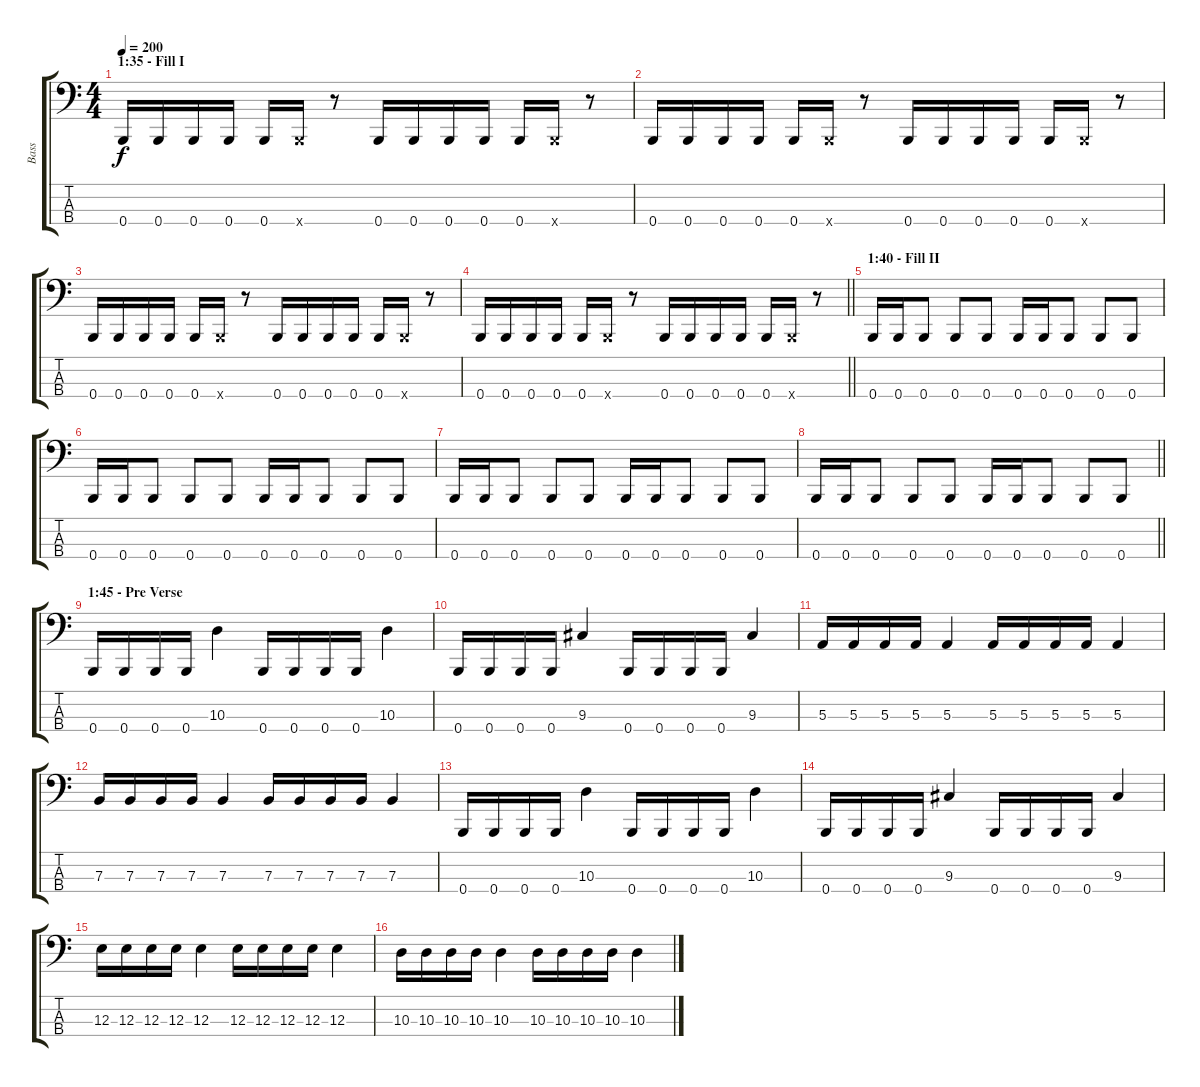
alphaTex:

\track ("Bass" "Bass") {instrument electricbasspick}
\staff {score tabs}
\tuning (D2 A1 E1 B0) {hide}
\ts (4 4)
\section ("" "1:35 - Fill I")
\tempo 200
\clef f4
\ks c
0.4.16{dy f} 0.4.16 0.4.16 0.4.16 0.4.16 0.4{x}.16 r.8 0.4.16 0.4.16 0.4.16 0.4.16 0.4.16 0.4{x}.16 r.8 |
0.4.16 0.4.16 0.4.16 0.4.16 0.4.16 0.4{x}.16 r.8 0.4.16 0.4.16 0.4.16 0.4.16 0.4.16 0.4{x}.16 r.8 |
0.4.16 0.4.16 0.4.16 0.4.16 0.4.16 0.4{x}.16 r.8 0.4.16 0.4.16 0.4.16 0.4.16 0.4.16 0.4{x}.16 r.8 |
\barLineRight lightlight
0.4.16 0.4.16 0.4.16 0.4.16 0.4.16 0.4{x}.16 r.8 0.4.16 0.4.16 0.4.16 0.4.16 0.4.16 0.4{x}.16 r.8 |
\section ("" "1:40 - Fill II")
0.4.16 0.4.16 0.4.8 0.4.8 0.4.8 0.4.16 0.4.16 0.4.8 0.4.8 0.4.8 |
0.4.16 0.4.16 0.4.8 0.4.8 0.4.8 0.4.16 0.4.16 0.4.8 0.4.8 0.4.8 |
0.4.16 0.4.16 0.4.8 0.4.8 0.4.8 0.4.16 0.4.16 0.4.8 0.4.8 0.4.8 |
\barLineRight lightlight
0.4.16 0.4.16 0.4.8 0.4.8 0.4.8 0.4.16 0.4.16 0.4.8 0.4.8 0.4.8 |
\section ("" "1:45 - Pre Verse")
0.4.16 0.4.16 0.4.16 0.4.16 10.3.4 0.4.16 0.4.16 0.4.16 0.4.16 10.3.4 |
0.4.16 0.4.16 0.4.16 0.4.16 9.3.4 0.4.16 0.4.16 0.4.16 0.4.16 9.3.4 |
5.3.16 5.3.16 5.3.16 5.3.16 5.3.4 5.3.16 5.3.16 5.3.16 5.3.16 5.3.4 |
7.3.16 7.3.16 7.3.16 7.3.16 7.3.4 7.3.16 7.3.16 7.3.16 7.3.16 7.3.4 |
0.4.16 0.4.16 0.4.16 0.4.16 10.3.4 0.4.16 0.4.16 0.4.16 0.4.16 10.3.4 |
0.4.16 0.4.16 0.4.16 0.4.16 9.3.4 0.4.16 0.4.16 0.4.16 0.4.16 9.3.4 |
12.3.16 12.3.16 12.3.16 12.3.16 12.3.4 12.3.16 12.3.16 12.3.16 12.3.16 12.3.4 |
10.3.16 10.3.16 10.3.16 10.3.16 10.3.4 10.3.16 10.3.16 10.3.16 10.3.16 10.3.4
